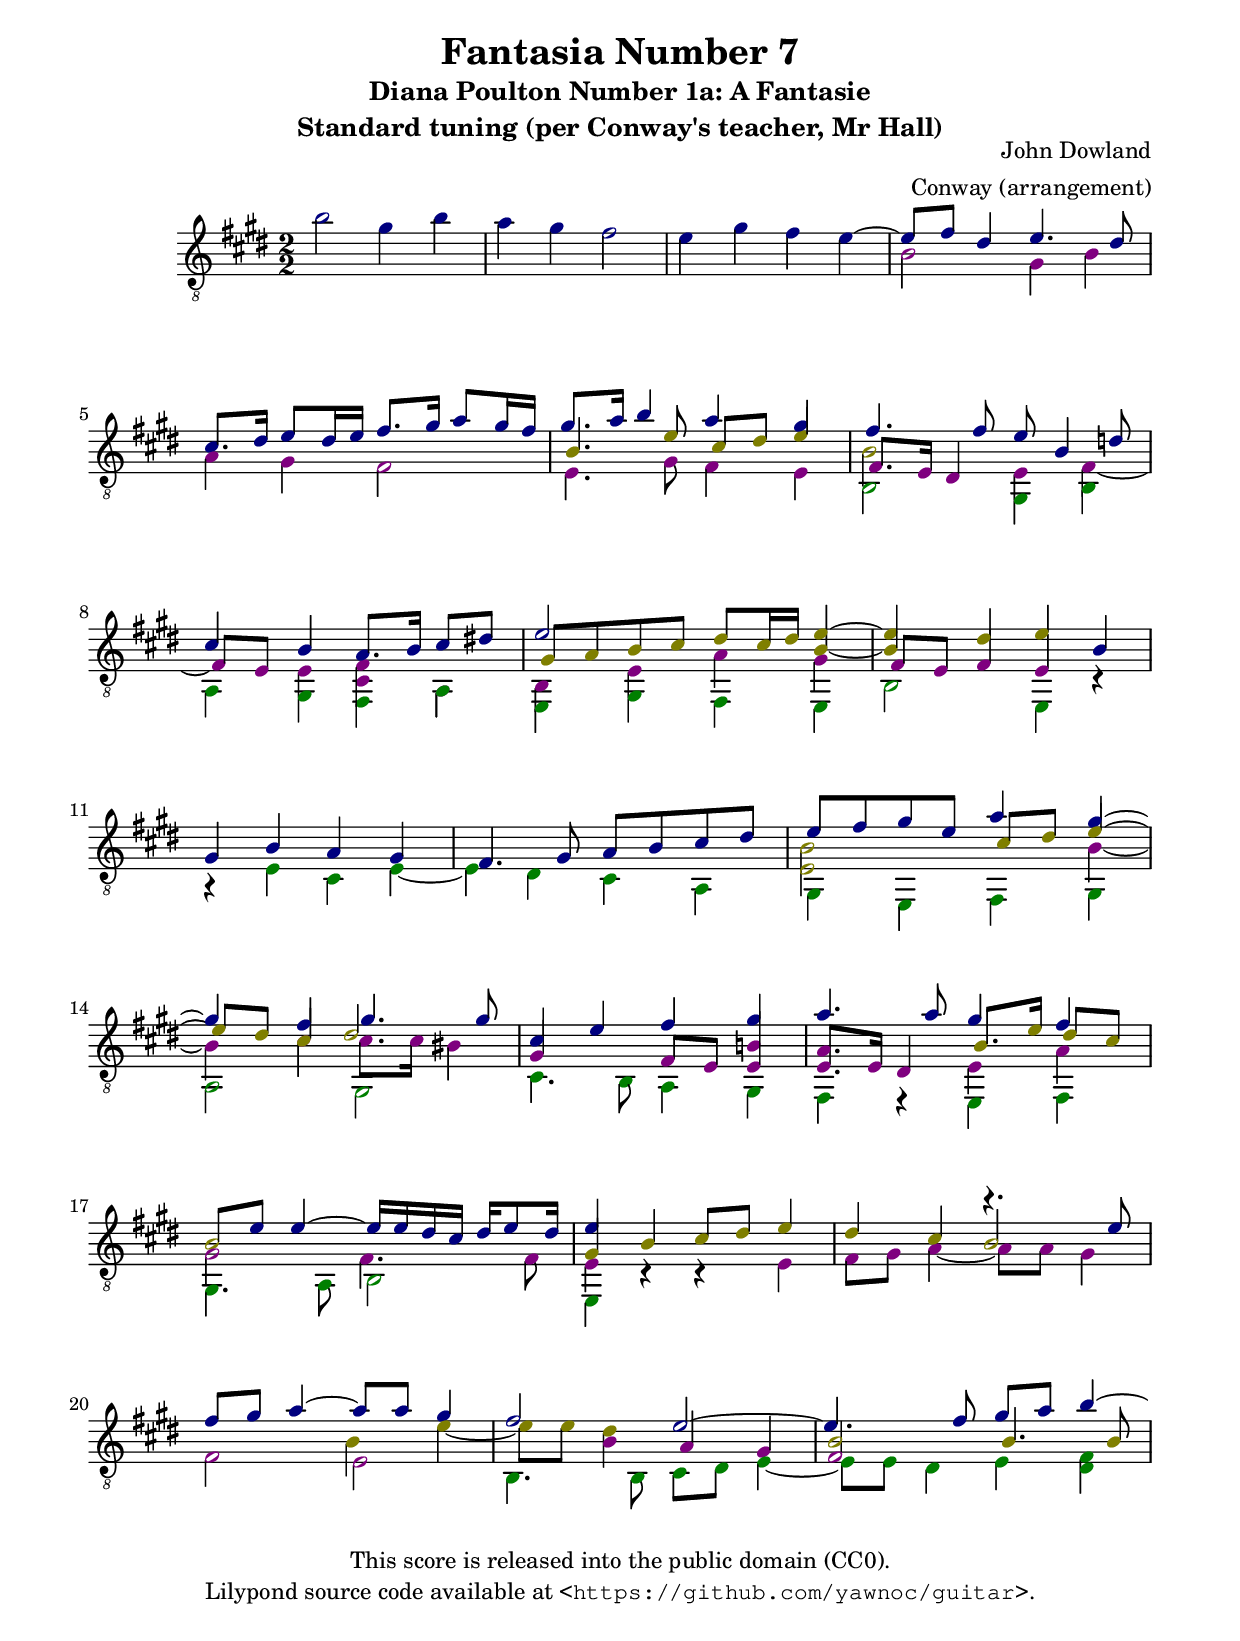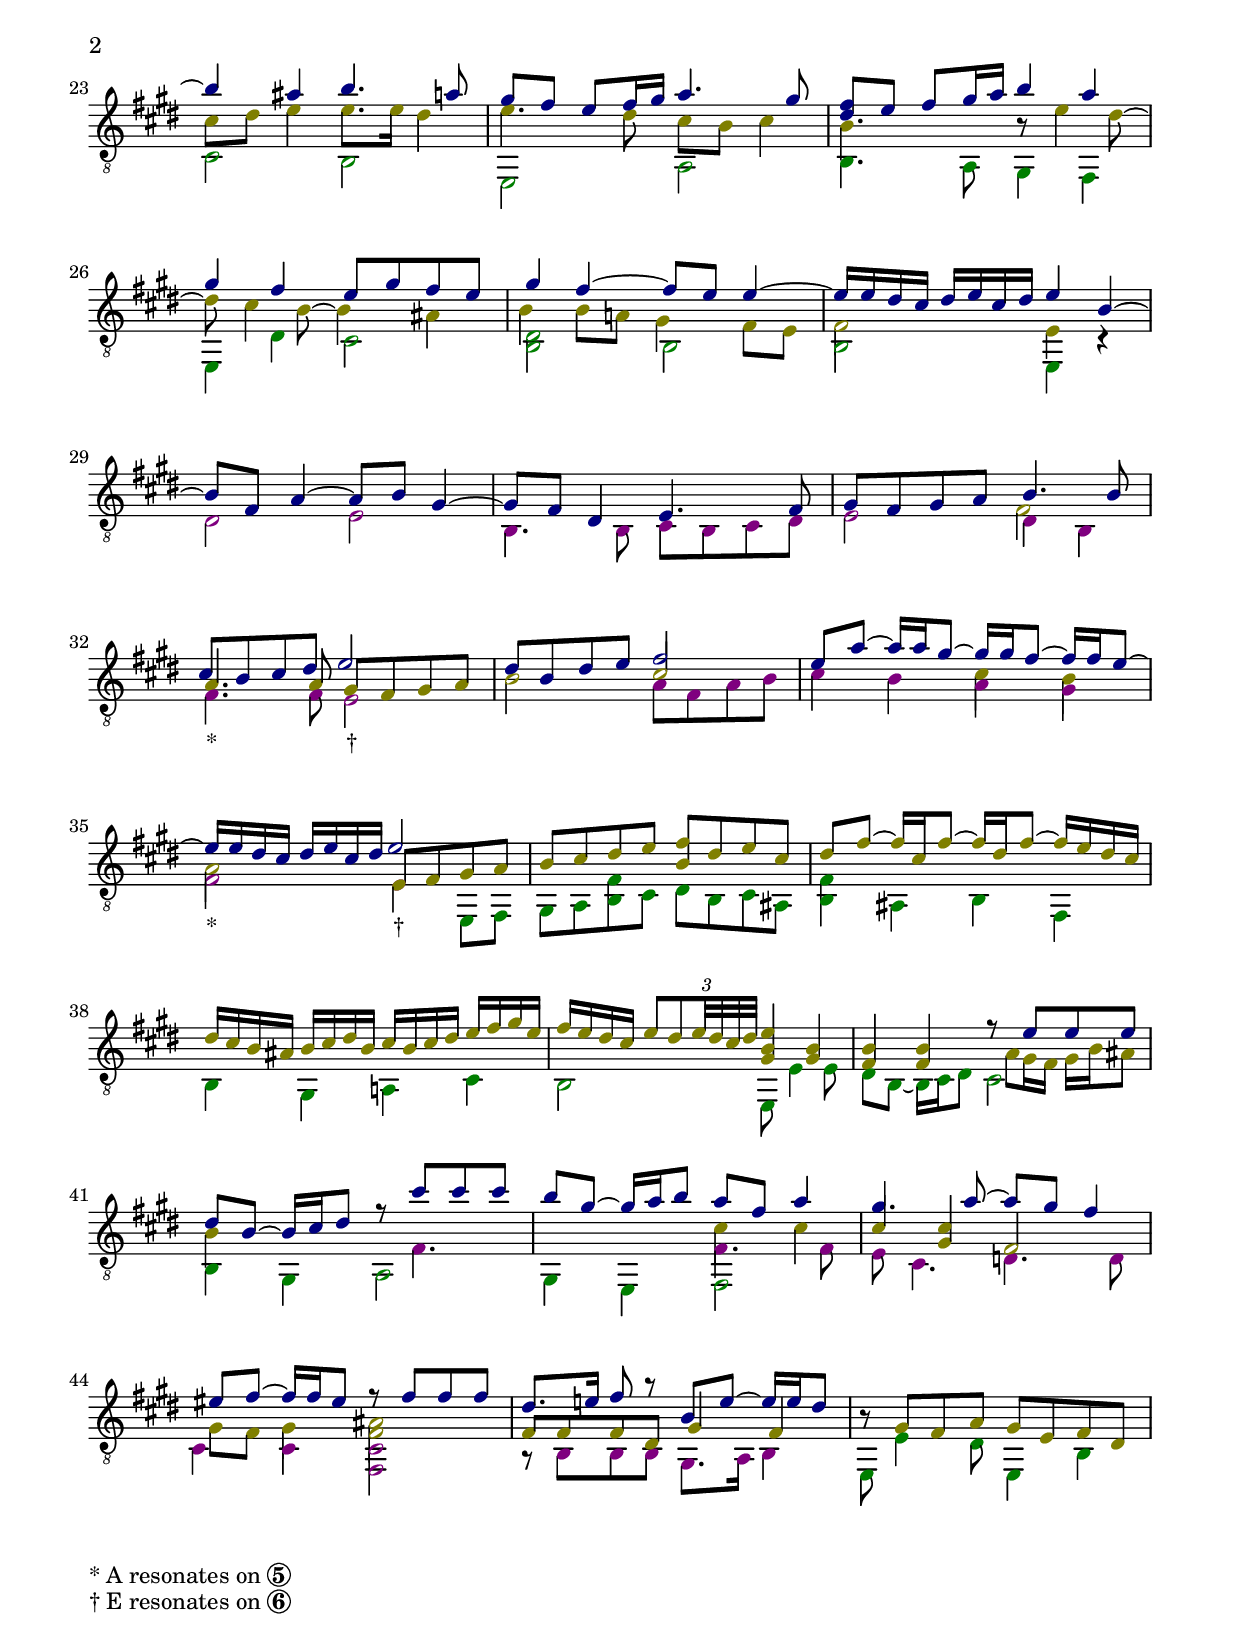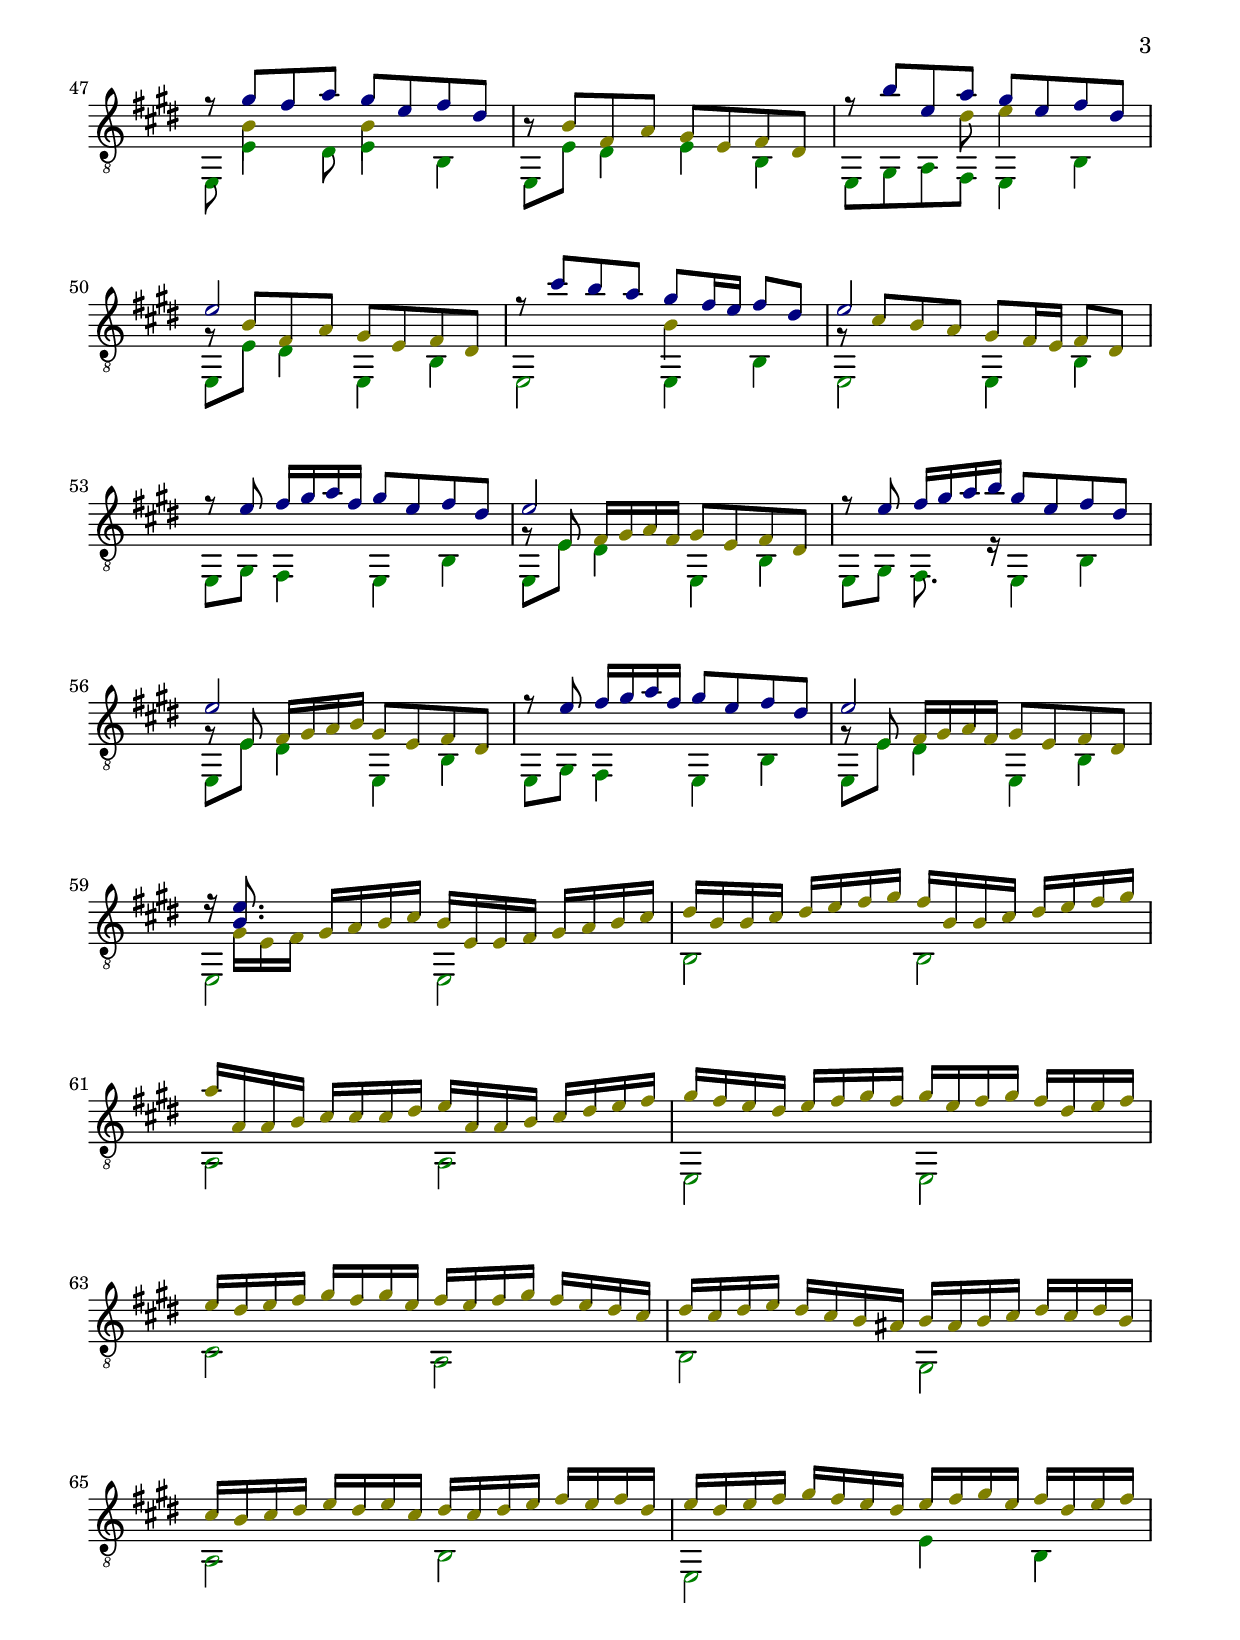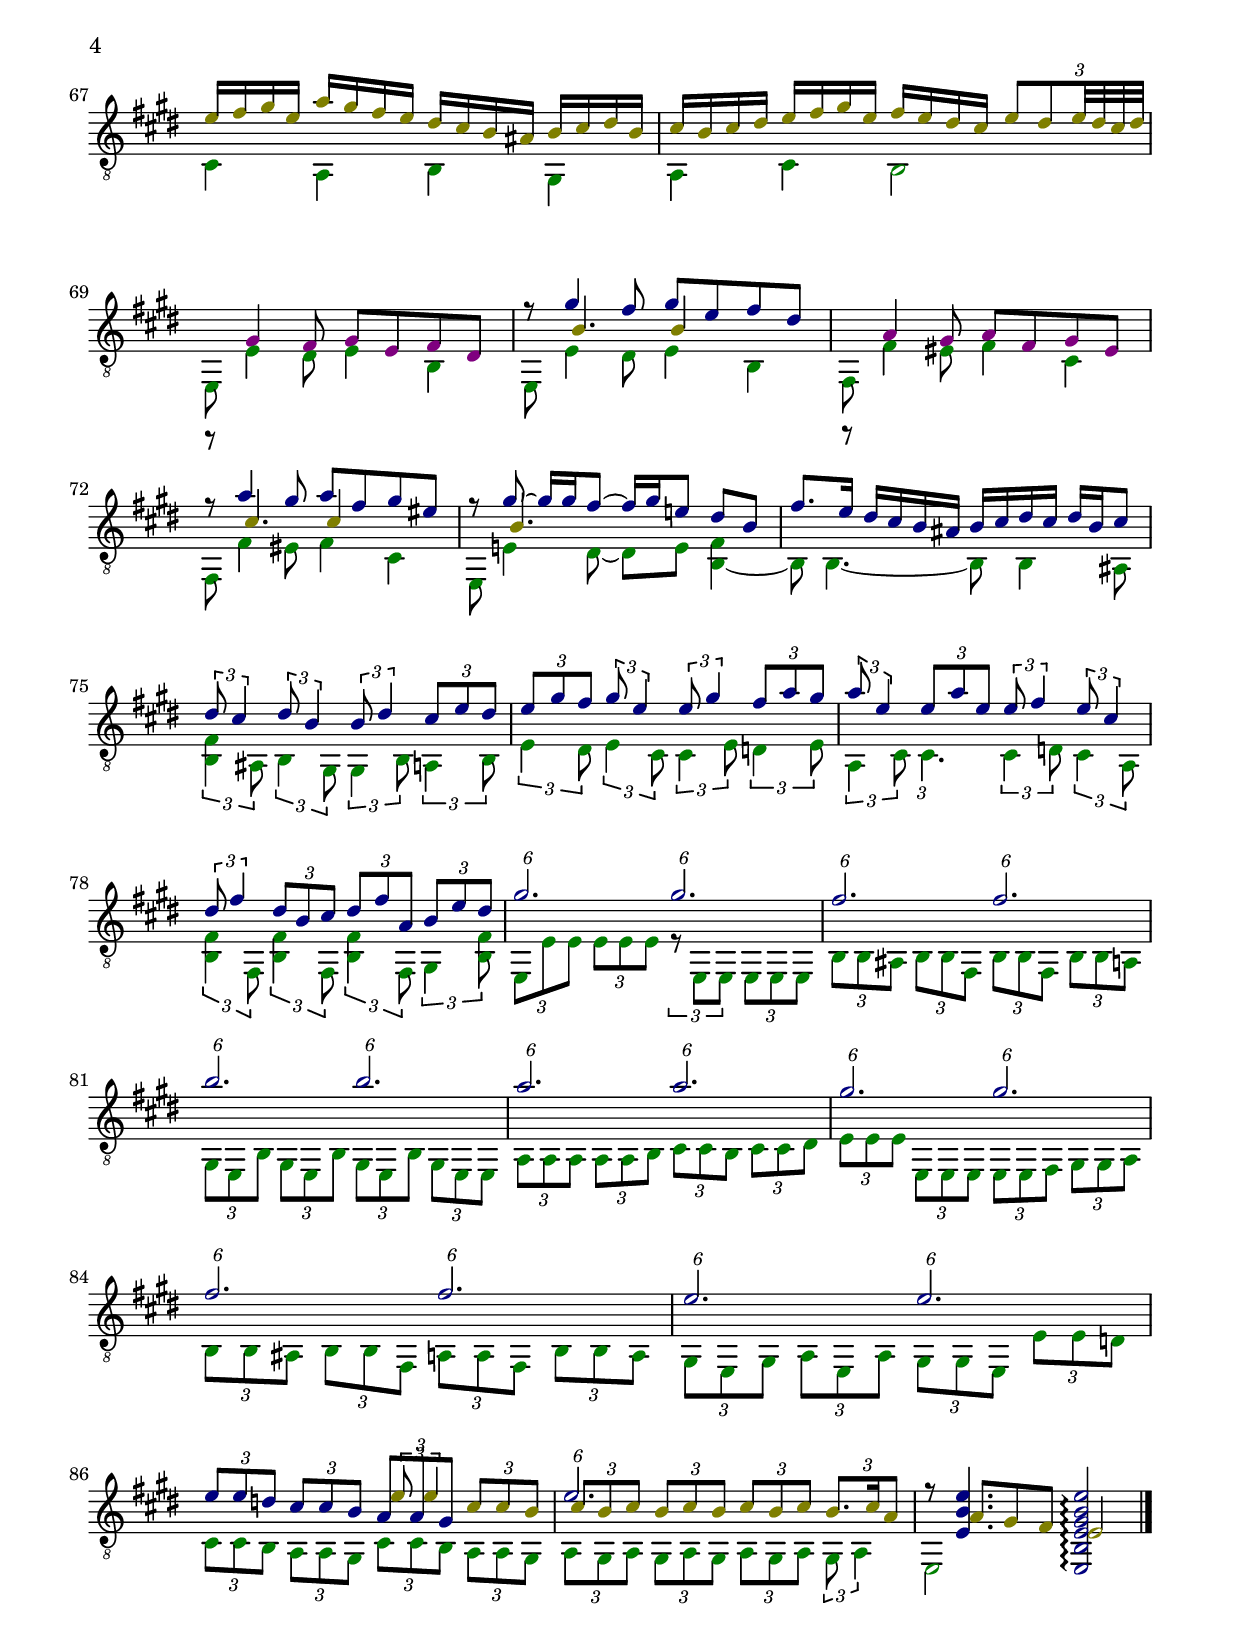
\version "2.18.2"


%%%%%%%%%%%%%%%%%%%%%%%%%%%%%%%%%%%%%%%%%%%%%%%%%%%%%%%%%%%%%%%%
% General
%%%%%%%%%%%%%%%%%%%%%%%%%%%%%%%%%%%%%%%%%%%%%%%%%%%%%%%%%%%%%%%%

\paper {
  top-margin = 1.5\cm
  left-margin = 1.5\cm
  right-margin = 1.5\cm
  bottom-margin = 1.5\cm
  ragged-last-bottom = ##f
  footnote-separator-markup = \markup { \vspace #1.5 }
}

globalSettings = {
  \accidentalStyle modern
  \compressFullBarRests
  \mergeDifferentlyHeadedOn
  \mergeDifferentlyDottedOn
  \numericTimeSignature
  \pointAndClickOff
  \override TextScript.extra-offset = #'(0 . 0.7)
  \override Score.FootnoteItem.annotation-line = ##f
}

origin-url = "https://github.com/yawnoc/guitar"

\header {
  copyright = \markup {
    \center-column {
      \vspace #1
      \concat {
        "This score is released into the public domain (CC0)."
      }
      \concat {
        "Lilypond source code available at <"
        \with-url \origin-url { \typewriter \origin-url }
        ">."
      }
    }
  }
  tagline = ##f
}

triplet = #(define-music-function
  (parser location music) (ly:music?)
  #{
    \tuplet 3/2 { $music }
  #}
)

tripletDuple = #(define-music-function
  (parser location music) (ly:music?)
  #{
    \tuplet 6/4 { $music }
  #}
)

overrideBeamedStemLengths = #(define-scheme-function
  (parser location lengths) (list?)
  #{
    \override Stem.details.beamed-lengths = $lengths
  #}
)
revertBeamedStemLengths = { \revert Stem.details.beamed-lengths }

overrideBeamVerticalPositions = #(define-scheme-function
  (parser location positions) (pair?)
  #{
    \override Beam.positions = $positions
  #}
)

%%%%%%%%%%%%%%%%%%%%%%%%%%%%%%%%%%%%%%%%%%%%%%%%%%%%%%%%%%%%%%%%
% Semantic bar lines
%%%%%%%%%%%%%%%%%%%%%%%%%%%%%%%%%%%%%%%%%%%%%%%%%%%%%%%%%%%%%%%%

barLineGoto = { \bar "||" }
barLineKeyChange = { \bar "||" }
barLineEnd = { \bar "|." }

%%%%%%%%%%%%%%%%%%%%%%%%%%%%%%%%%%%%%%%%%%%%%%%%%%%%%%%%%%%%%%%%
% Guitar notation
%%%%%%%%%%%%%%%%%%%%%%%%%%%%%%%%%%%%%%%%%%%%%%%%%%%%%%%%%%%%%%%%

stringNumbersAbove = { \set stringNumberOrientations = #'(up) }
stringNumbersBelow = { \set stringNumberOrientations = #'(down) }

fingeringAbove = { \set fingeringOrientations = #'(up) }
fingeringBelow = { \set fingeringOrientations = #'(down) }
fingeringAleft = { \set fingeringOrientations = #'(left) }
fingeringAright = { \set fingeringOrientations = #'(right) }

startGraceMusic = {
  <>(
  \override Fingering.font-size = -6
}
stopGraceMusic = {
  \revert Fingering.font-size
  <>)
}

overrideHorizontalShift = #(define-scheme-function
  (parser location distance) (number?)
  #{
    \override NoteColumn.force-hshift = $distance
  #}
)
revertHorizontalShift = { \revert NoteColumn.force-hshift }

barreSpan = #(define-music-function
  (parser location label offsetPair music)
  (string? (pair? (cons 0 0)) ly:music?)
  (let
    (
      (elements (extract-named-music music '(NoteEvent EventChord)))
    )
    (if
      (pair? elements)
      (let
        (
          (first-element (first elements))
          (last-element (last elements))
        )
        (set!
          (ly:music-property first-element 'articulations)
          (cons
            (make-music 'TextSpanEvent 'span-direction -1)
            (ly:music-property first-element 'articulations)
          )
        )
        (set!
          (ly:music-property last-element 'articulations)
          (cons
            (make-music 'TextSpanEvent 'span-direction 1)
            (ly:music-property last-element 'articulations)
          )
        )
      )
    )
  )
  #{
    \once \override TextSpanner.font-shape = #'upright
    \once \override TextSpanner.style = #'line
    \once \override TextSpanner.extra-offset = #offsetPair
    \once \override TextSpanner.bound-details = #`(
      (left
        (text . ,#{ \markup { \raise #-0.7 { #label \hspace #0.7 }} #})
        (Y . 0)
        (padding . -0.8)
        (attach-dir . -2)
      )
      (right
        (text . ,#{ \markup { \draw-line #'(0 . -1.3) } #}) ;; draw hook
        (Y . 0)
        (padding . -0.5)
        (attach-dir . 2)
      )
    )
    \once \override TextSpanner #'after-line-breaking = #(lambda (grob)
      (let*
        (
          (originalGrob (ly:grob-original grob))
          (splitGrobs (ly:spanner-broken-into originalGrob))
        )
        (if
          (and
            (>= (length splitGrobs) 2)
            (not (eq? (car (last-pair splitGrobs)) grob))
          )
          (begin
            (ly:grob-set-nested-property! grob
              '(bound-details right text)
              #{ \markup { \draw-line #'(0 . 0) } #} ;; suppress draw hook
            )
            (ly:grob-set-property! grob
              'extra-offset
              (cons
                (car offsetPair)
                (+ (cdr offsetPair) 0.7) ;; correction for suppressed hook
              )
            )
            (ly:grob-set-nested-property! grob
              '(bound-details right padding)
              #'-3 ;; increase spanner length
            )
          )
        )
      )
    )
    $music
  #}
)

barre = #(define-scheme-function
  (parser location label) (string?)
  #{
    \markup {
      \center-align {
        \hspace #0.7
        $label
      }
    }
  #}
)

nudgeNextBarre = #(define-scheme-function
  (parser location distance) (number?)
  #{
    \once \override TextScript.X-offset = $distance
  #}
)

position = #(define-scheme-function
  (parser location label) (string?)
  #{
    \markup {
      \center-align {
        \hspace #0.5
        $label
      }
    }
  #}
)

#(define-markup-command
  (markupString layout properties stringNumber) (markup?)
  (interpret-markup layout properties
    #{
      \markup \circle { \bold #stringNumber }
    #}
  )
)

#(define-markup-command
  (resonatesOn layout properties note stringNumber) (markup? markup?)
  (interpret-markup layout properties
    #{
      \markup { #note "resonates on" \markupString #stringNumber }
    #}
  )
)

%%%%%%%%%%%%%%%%%%%%%%%%%%%%%%%%%%%%%%%%%%%%%%%%%%%%%%%%%%%%%%%%
% Goto statements
%%%%%%%%%%%%%%%%%%%%%%%%%%%%%%%%%%%%%%%%%%%%%%%%%%%%%%%%%%%%%%%%

overrideGotoVisibility = {
  \once \override Score.RehearsalMark #'break-visibility = #'#(#t #t #f)
}

makeGotoMark = #(define-scheme-function
  (parser location label) (string?)
  #{
    \mark \markup { \small \italic $label }
  #}
)

simultaneousMarkSeparator = {
  \cadenzaOn
    s1073741824 % stupid, but works
  \cadenzaOff
}

coda = {
  \overrideGotoVisibility
  \mark \markup { \musicglyph #"scripts.coda" }
}

fine = {
  \overrideGotoVisibility
  \makeGotoMark Fine
}

dcAlCoda = {
  \overrideGotoVisibility
  \makeGotoMark "D.C. al Coda"
}

dcAlFine = {
  \overrideGotoVisibility
  \makeGotoMark "D.C. al Fine"
}

toCoda = {
  \overrideGotoVisibility
  \makeGotoMark "to Coda"
}



\header {
  title = "Fantasia Number 7"
  subtitle = \markup {
    \center-column {
      "Diana Poulton Number 1a: A Fantasie"
      "Standard tuning (per Conway's teacher, Mr Hall)"
    }
  }
  composer = "John Dowland"
  arranger = "Conway (arrangement)"
}


initialSignatures = {
  \clef "treble_8"
  \key e \major
  \time 2/2
  \set Timing.beamExceptions = #'()
  \set Timing.baseMoment = #(ly:make-moment 1/4)
  \set Timing.beatStructure = #'(1 1 1 1)
  \set Timing.beamExceptions = #'(
    (
      end
        .
      (
        ((1 . 8) . (4 4)) ;; quavers by fours
        ((1 . 12) . (3 3 3 3)) ;; anything shorter by beat
      )
    )
  )
}


highVoiceMusic = {
  
  \override NoteHead.color = #darkblue
  
  % Main theme high
  \barNumberCheck #1
  \relative c'' {
    \stemDown
    b2 gis4 b |
    a gis fis2 |
    e4 gis fis e~ |
    \stemUp
    e8 fis dis4 e4. dis8 |
    cis8. dis16 e8 dis16 e fis8. gis16 a8 gis16 fis |
    gis8. a16 b4 a gis |
    \once \overrideHorizontalShift #0.3 fis4. fis8 e8 b4 d8 |
    cis4 b a8. b16 cis8 dis |
    e2 s2 |
    s2 s4
  }
  
  % Main theme low
  \barNumberCheck #10
  \relative c' {
    b4 |
    gis b a gis |
    fis4. gis8 a b cis dis |
    e fis gis e a4 gis~ |
    gis
      \shiftOn
        \once \overrideHorizontalShift #0
        fis
      \shiftOff
      \once \overrideHorizontalShift #0.45 gis4. gis8 |
    cis,4 e fis gis |
    a4. a8 gis4 fis |
    b,8 e e4~ e16 e dis cis dis16 e8 dis16 |
    e4
  }
  
  % Tee-tee taa high
  \barNumberCheck #18
  \relative c'' {
    s4 s2 |
    s2 c4.\rest e,8 |
    fis8 gis a4~ a8 a gis4 |
    fis2 e2~ |
    \once \overrideHorizontalShift #-0.25 e4. fis8 gis8 a b4~ |
    b ais b4. a8 |
    gis8 fis e8 fis16 gis a4. gis8 |
    <fis dis>8 e fis8 gis16 a b4 a |
    gis fis e8 gis fis e |
    gis4 fis~ fis8 e e4~ |
    e16 e dis cis dis e cis dis e4
  }
  
  % Tee-tee taa low
  \barNumberCheck #28
  \relative c' {
    b4~ |
    b8 fis a4~ a8 b gis4~ |
    gis8 fis dis4 e4. fis8 |
    gis fis gis a b4. b8 |
    \shiftOn
    \overrideHorizontalShift #-0.45 cis b cis dis e2 |
    \revertHorizontalShift
    dis8 b dis e \once \overrideHorizontalShift #0 fis2 |
    \shiftOff
    e8 a~ a16 a gis8~ gis16 gis fis8~ fis16 fis e8~ |
    e16 e dis cis dis e cis dis
      \shiftOn
        \once \overrideHorizontalShift #-0.3 e2 |
      \shiftOff
  }
  
  % Ascending scale
  \barNumberCheck #36
  {
    s1 * 3 |
    s2
  }
  
  % Tee-tee-tee
  \barNumberCheck #39
  \relative c' {
    s2 |
    s2 r8 e e e |
    dis b~ b16 cis dis8 r8 cis' cis cis |
    b8 gis~ gis16 a b8 a8 fis a4 |
    gis4. a8~ a gis fis4 |
    eis8 fis~ fis16 fis eis8 r8 fis fis fis |
    dis8. e16 fis8 r b,8 e~ e16 e dis8 |
  }
  
  % Majestic theme
  \barNumberCheck #46
  \relative c'' {
    s1 |
    r8 gis fis a gis e fis dis |
    s1 |
    r8 b' e, a gis e fis dis |
    e2 s2 |
    r8 cis' b a gis8 fis16 e fis8 dis |
    e2 s2 |
    r8 e fis16 gis a fis gis8 e fis dis |
    e2 s2 |
    r8 e fis16 gis a b gis8 e fis dis |
    e2 s2 |
    r8 e fis16 gis a fis gis8 e fis dis |
    e2 s2 |
  }
  
  % Scale runs
  \barNumberCheck #59
  \relative c' {
    r16 <e b>8. s4 s2 |
    s1 * 9 |
  }
  
  % Majestic interlude
  \barNumberCheck #69
  \relative c'' {
    s1 |
    r8 gis4 fis8 gis e fis dis |
    s1 |
    r8 a'4 gis8 a fis gis eis |
    r8 gis~ gis16 gis fis8~ fis16 gis e8 dis b |
    fis'8. e16 dis cis b ais
      b16 cis dis cis dis b cis8 |
  }
  
  % Triple runs
  \barNumberCheck #75
  \relative c' {
    \triplet { dis8 cis4 } \triplet { dis8 b4 }
      \triplet { b8 dis4 } \triplet { cis8 e dis } |
    \triplet { e8 gis fis } \triplet { gis8 e4 }
      \triplet { e8 gis4 } \triplet { fis8 a gis } |
    \triplet { a8 e4 } \triplet { e8 a e }
      \triplet { e8 fis4 } \triplet { e8 cis4 } |
    \triplet { dis8 fis4 } \triplet { dis8 b cis }
      \triplet { dis8 fis a, } \triplet { b e dis } |
    \tripletDuple { gis2. } \tripletDuple { gis } |
    \tripletDuple { fis } \tripletDuple { fis } |
    \tripletDuple { b } \tripletDuple { b } |
    \tripletDuple { a } \tripletDuple { a } |
    \tripletDuple { gis } \tripletDuple { gis } |
    \tripletDuple { fis } \tripletDuple { fis } |
    \tripletDuple { e } \tripletDuple { e } |
    \triplet { e8 e d } \triplet { cis cis b }
      \triplet { a a gis } s4 |
    \tripletDuple { e'2. } s2 |
  }
  
  % Finishing chords
  \barNumberCheck #88
  \relative c {
    r8 <e b' e>4.
      <e, b' e gis b e>2 \arpeggio
      \barLineEnd
  }
  
}


lowVoiceMusic = {
  
  \override NoteHead.color = #darkgreen
  
  % Main theme high
  \barNumberCheck #1
  \relative c {
    s1 * 6 |
    b2 gis4 b |
    a gis fis a |
    e gis fis e |
    b'2 e,4
  }
  
  % Main theme low
  \barNumberCheck #10
  \relative c {
    r4 |
    r4 e cis e~ |
    e dis cis a |
    gis e fis gis |
    a2 gis |
    cis4. b8 a4 gis |
    fis r e fis |
    \shiftOn
    \overrideHorizontalShift #0
      gis4.
    \shiftOff
      a8 b2 |
    e,4
  }
  
  % Tee-tee taa high
  \barNumberCheck #18
  \relative c {
    s4 s4 s4 |
    s1 * 2 |
    b4. b8 cis8 dis e4~ |
    \once \overrideHorizontalShift #1 e8 e dis4 e4 <dis fis> |
    cis2 b |
    e, a |
    b4. a8 gis4 fis |
    e dis' cis2 |
    <b dis> b |
    b e,4
  }
  
  % Tee-tee taa low
  \barNumberCheck #28
  \relative c {
    r4 |
    s1 * 6 |
    s2
  }
  
  % Ascending scale
  \barNumberCheck #35
  \relative c, {
    s4 e8 fis |
    gis a <b fis'> cis dis b cis ais |
    <b fis'>4 ais b fis |
    b gis a cis |
    b2
  }
  
  % Tee-tee-tee
  \barNumberCheck #39
  \relative c, {
    e8 e'4 e8 |
    dis8 b~ b16 cis dis8 cis2 |
    b4 gis a2 |
    gis4 e fis2 |
    s1 * 3 |
  }
  
  % Majestic theme
  \barNumberCheck #46
  \relative c, {
    e8 e'4 dis8 e,4 b' |
    e,8 e'4 dis8 e4 b |
    e,8 e' dis4 e b |
    e,8 gis a fis e4 b' |
    e,8 e' dis4 e, b' |
    e,2 e4 b' |
    e,2 e4 b' |
    e,8 gis fis4 e b' |
    e,8 e' dis4 e, b' |
    e,8[ gis] fis8. r16 e4 b' |
    e,8 e' dis4 e, b' |
    e,8 gis fis4 e b' |
    e,8 e' dis4 e, b' |
  }
  
  % Scale runs
  \barNumberCheck #59
  \relative c, {
    e2 e |
    b' b |
    a a |
    e e |
    cis' a |
    b gis |
    a b |
    e, e'4 b |
    cis a b gis |
    a cis b2 |
  }
  
  % Majestic interlude
  \barNumberCheck #69
  \relative c, {
    e8 e'4 dis8 e4 b |
    e,8 e'4 dis8 e4 b |
    fis8 fis'4 eis8 fis4 cis |
    fis,8 fis'4 eis8 fis4 cis |
    e,8 e'4 dis8~ dis e <b~ fis'>4 |
    b8 b4.~ b8 b4 ais8 |
  }
  
  % Triple runs
  \barNumberCheck #75
  \relative c {
    \triplet { <b fis'>4 ais8 } \triplet { b4 gis8 }
      \triplet { gis4 b8 } \triplet { a4 b8 } |
    \triplet { e4 dis8 } \triplet { e4 cis8 }
      \triplet { cis4 e8 } \triplet { d4 e8 } |
    \triplet { a,4 cis8 } \triplet { cis4. }
      \triplet { cis4 d8 } \triplet { cis4 a8 } |
    \triplet { <b fis'>4 fis8 } \triplet { <b fis'>4 fis8 }
      \triplet { <b fis'>4 fis8 } \triplet { gis4 <b fis'>8 } |
    \triplet { e,8 e' e } \triplet { e e e }
      \triplet { r e, e } \triplet { e e e } |
    \triplet { b' b ais } \triplet { b b fis }
      \triplet { b b fis } \triplet { b b a } |
    \triplet { gis e b' } \triplet { gis e b' }
      \triplet { gis e b' } \triplet { gis e e } |
    \triplet { a a a } \triplet { a a b }
      \triplet { cis cis b } \triplet { cis cis dis } |
    \triplet { e e e } \triplet { e, e e }
      \triplet { e e fis } \triplet { gis gis a } |
    \triplet { b b ais } \triplet { b b fis }
      \triplet { a a fis } \triplet { b b a } |
    \triplet { gis e gis } \triplet { a e a }
      \triplet { gis gis e } \triplet { e' e d } |
    \triplet { cis cis b } \triplet { a a gis }
      \triplet { cis cis b } \triplet { a a gis } |
    \triplet { a gis a } \triplet { gis a gis }
      \triplet { a gis a } \triplet { gis8 a4 } |
  }
  
  % Finishing chords
  \barNumberCheck #88
  \relative c, {
    e2 s2 |
  }
  
}


upperMiddleVoiceMusic = {
  
  \override NoteHead.color = #darkyellow
  
  % Main theme high
  \barNumberCheck #1
  \relative c' {
    s1 * 5 |
    \once \overrideHorizontalShift #0.4 b4. e8
      cis8 dis
      \once \overrideHorizontalShift #0 e4 |
    \stemDown
    \once \overrideHorizontalShift #0 b2 s2 |
    \stemUp
    s1 |
    gis8 a b cis dis8 cis16 \shiftOff dis <e~ b_~>4 |
    <e b> dis e
    \shiftOn
  }
  
  % Main theme low
  \barNumberCheck #10
  \relative c' {
    s4 |
    s1 * 2 |
    \stemDown
    <b e,>2
    \stemUp
      cis8 dis \once \overrideHorizontalShift #0 e4~ |
    e8 dis
      \shiftOff cis4 \shiftOn
      \once \overrideHorizontalShift #-0.75 dis2 |
    s1 |
    s2 \stemUp b8. e16 dis8 cis |
      \shiftOff
      \stemDown
        \once \hide Stem b2
      \stemUp
      \shiftOn
      s2 |
    \once \overrideHorizontalShift #0 gis4
  }
  
  % Tee-tee taa high
  \barNumberCheck #18
  \relative c' {
    b4 cis8 dis e4 |
    dis4 cis b2 |
    \stemDown
    s2 b4 e_~ |
    \once \overrideHorizontalShift #0.9 e8 e
      \once \overrideHorizontalShift #0 dis4 s2 |
    \once \overrideHorizontalShift #0
    \once \hide Stem
      b2
    \stemUp
      b4. b8 |
    \stemDown
    \overrideHorizontalShift #0
    cis8 dis e4 e8. e16 dis4 |
    e4. dis8
      \once \overrideBeamVerticalPositions #'(-2.4 . -2.6) cis8 b
      cis4 |
    b4. s8 b8\rest e4 dis8~ |
    dis8 cis4 b8~
    \revertHorizontalShift
      b4 ais |
    b4 b8 a gis4 fis8 e |
    \overrideHorizontalShift #0
    fis2 e4
    \revertHorizontalShift
    \stemUp
  }
  
  % Tee-tee taa low
  \barNumberCheck #28
  \relative c {
    s4 |
    s1 * 2 |
    s2 \stemDown fis2 \stemUp |
    \shiftOff
    \footnote "*" #'(0 . -4) \markup { "*" \resonatesOn A 5 }
    a4. a8 gis fis gis a |
    \stemDown b2 \stemUp cis |
    \shiftOn
    s2
      \stemDown
      \overrideHorizontalShift #0
      cis4 b |
    \footnote "*" #'(0 . -4) \markup { }
    a2
      \stemUp
      \revertHorizontalShift
  }
  
  % Ascending scale
  \barNumberCheck #35
  \relative c {
    \shiftOff
    e8 fis gis a |
    b cis dis e <fis b,> dis e cis |
    dis fis~ fis16 cis fis8~ fis16 dis fis8~ fis16 e dis cis |
    dis cis b ais b cis dis b cis b cis dis e fis gis e |
    fis e dis cis \triplet { e8 dis e32 dis cis dis } <e b gis>4
    \shiftOn
  }
  
  % Tee-tee-tee
  \barNumberCheck #39
  \relative c' {
    <b gis>4 |
    <b fis> <b fis>
      \stemDown
      \once \overrideHorizontalShift #1.3
      a8 gis16 fis gis16 b ais8 |
    \once \overrideHorizontalShift #0 b4 s4 s2 |
    s2
      \overrideHorizontalShift #0
      \shiftOnn cis4
      \shiftOn cis |
      \stemUp
    cis <cis gis> fis,2 |
    \shiftOff
    \stemDown
    gis8 fis gis4 <ais fis>2 |
    \stemUp
    \shiftOn
    \once \overrideBeamVerticalPositions #'(0 . 0)
    fis8 fis fis dis
      \revertHorizontalShift
      gis4 fis |
  }
  
  % Majestic theme
  \barNumberCheck #46
  \relative c' {
    b8\rest gis fis a gis e fis dis |
    \overrideHorizontalShift #0
    \stemDown s8 b'4 s8 b4 s4 \stemUp |
    \revertHorizontalShift
    b8\rest b8 fis a gis e fis dis |
    \overrideHorizontalShift #0
    \stemDown s4. dis'8 e4 s4 \stemUp |
    \revertHorizontalShift
    g,8\rest b8 fis a gis e fis dis |
    s2
      \stemDown
        \once \overrideHorizontalShift #0 b'4
      \stemUp
      s4 |
    g8\rest cis b a gis8 fis16 e fis8 dis |
    s1 |
    g8\rest e fis16 gis a fis gis8 e fis dis |
    s1 |
    g8\rest e fis16 gis a b gis8 e fis dis |
    s1 |
    g8\rest e fis16 gis a fis gis8 e fis dis |
  }
  
  % Scale runs
  \barNumberCheck #59
  \relative c' {
    s16 \stemDown gis e fis \stemUp gis a b cis
      b e, e fis gis a b cis |
    dis b b cis dis e fis gis
      fis b, b cis dis e fis gis |
    a a, a b cis cis cis dis
      e a, a b cis dis e fis |
    gis fis e dis e fis gis fis
      gis e fis gis fis dis e fis |
    e dis e fis gis fis gis e
      fis e fis gis fis e dis cis |
    dis cis dis e dis cis b ais
      b ais b cis dis cis dis b |
    cis b cis dis e dis e cis
      dis cis dis e fis e fis dis |
    e dis e fis gis fis e dis
      e fis gis e
      fis dis e fis |
    e fis gis e
      a gis fis e
      dis cis b ais
      b cis dis b |
    cis b cis dis
      e fis gis e
      fis e dis cis
      \triplet { e8 dis e32 dis cis dis } |
  }
  
  % Majestic interlude
  \barNumberCheck #69
  \relative c' {
    s1 |
    s8 b4. b4 s4 |
    s1 |
    s8 cis4. cis4 s4 |
    s8 b4. s2 |
    s1 |
  }
  
  % Triple runs
  \barNumberCheck #75
  \relative c' {
    s1 * 11 |
    s2 \triplet { e8 e4 } \triplet { cis8 cis b } |
    \triplet { cis b cis } \triplet { b cis b }
      \triplet { cis b cis } \triplet { b8. cis16 a8 } |
  }
  
  % Finishing chords
  \barNumberCheck #88
  \relative c' {
    s8 a gis fis e2 |
  }
  
}


lowerMiddleVoiceMusic = {
  
  \override NoteHead.color = #darkmagenta
  
  % Main theme high
  \barNumberCheck #1
  \relative c' {
    s1 * 3 |
    \shiftOff
    b2 gis4 b |
    a gis fis2 |
    \once \overrideHorizontalShift #0.3 e4. gis8 fis4 e |
    \shiftOn
    \stemUp
    \overrideBeamedStemLengths #'(3)
    fis8. e16 dis4 \stemDown
    \revertBeamedStemLengths
      \overrideHorizontalShift #0 e4 fis~ |
      \revertHorizontalShift
    \stemUp
    fis8 e \stemDown
      \overrideHorizontalShift #0 e4 <cis fis>4 a |
    b e a gis |
      \revertHorizontalShift
    \stemUp
    fis8 e
      \overrideHorizontalShift #0 fis4 e
      \revertHorizontalShift
    \stemDown
  }
  
  % Main theme low
  \barNumberCheck #10
  \relative c {
    s4 |
    s1 * 2 |
    s2 s4 \overrideHorizontalShift #0 b'4~ |
    b \revertHorizontalShift
      \shiftOff cis \shiftOn
      \once \overrideHorizontalShift #0.3
        cis8. cis16
      bis4 |
    \stemUp
    \once \overrideHorizontalShift #0 gis4 s4
      \once \overrideHorizontalShift #0 fis8 e
      \once \overrideHorizontalShift #0 <e b'>4 |
    \once \overrideHorizontalShift #0 <e a>8. e16 dis4
      \stemDown
      \overrideHorizontalShift #0 e4 a |
      \revertHorizontalShift
    \shiftOnn
      \once \overrideHorizontalShift #0 gis2
    \shiftOn
      fis4. fis8 |
    \once \overrideHorizontalShift #0 e4
  }
  
  % Tee-tee taa high
  \barNumberCheck #18
  \relative c {
    \shiftOff
    r4 r e |
    fis8 gis a4~ a8 a gis4 |
    fis2 e |
    \shiftOn
    \stemUp
    s4
      \once \overrideHorizontalShift #0
      \once \hide Stem
        b'
      a gis |
    \once \overrideHorizontalShift #0 fis2 s2 |
    \stemDown
    s1 * 5 |
    s2 s4
  }
  
  % Tee-tee taa low
  \barNumberCheck #28
  \relative c {
    s4 |
    \shiftOff
    dis2 e |
    b4. b8 cis b cis dis |
    e2 dis4 b |
    fis'4. fis8
      \footnote "†" #'(0 . -2.5) \markup { "†" \resonatesOn E 6 }
      e2 |
    s2 a8 fis a b |
    cis4 b a gis |
    fis2
      \footnote "†" #'(0 . -2.5) \markup { }
      e4
    \shiftOn
  }
  
  % Ascending scale
  \barNumberCheck #35
  {
    s4 |
    s1 * 3 |
    s2
  }
  
  % Tee-tee-tee
  \barNumberCheck #39
  \relative c {
    s2 |
    s1 |
    s2 s8 fis4. |
    s2 \once \overrideHorizontalShift #0 fis4. fis8 |
    e8 cis4. d4. d8 |
    \once \overrideHorizontalShift #-1.3 cis4
    \overrideHorizontalShift #0
    cis <cis fis,>2 |
    \revertHorizontalShift
    r8 b b b gis8. a16 b4 |
  }
  
  % Majestic theme
  \barNumberCheck #46
  {
    s1 * 13 |
  }
  
  % Scale runs
  \barNumberCheck #59
  {
    s1 * 10 |
  }
  
  % Majestic interlude
  \barNumberCheck #69
  \relative c' {
    \stemUp
    r8 gis4 fis8 gis e fis dis |
    s1 |
    r8 a'4 gis8 a fis gis eis |
    s1 * 3 |
    \stemDown
  }
  
}


allMusic = {
  \new Staff \with {
    midiInstrument = #"acoustic guitar (nylon)"
  }
  \globalSettings
  \initialSignatures
  <<
    << \highVoiceMusic >>
      \\
    << \lowVoiceMusic >>
      \\
    << \upperMiddleVoiceMusic >>
      \\
    << \lowerMiddleVoiceMusic >>
  >>
}


\score {
  \allMusic
}

\score {
  \allMusic
  \midi { }
}
